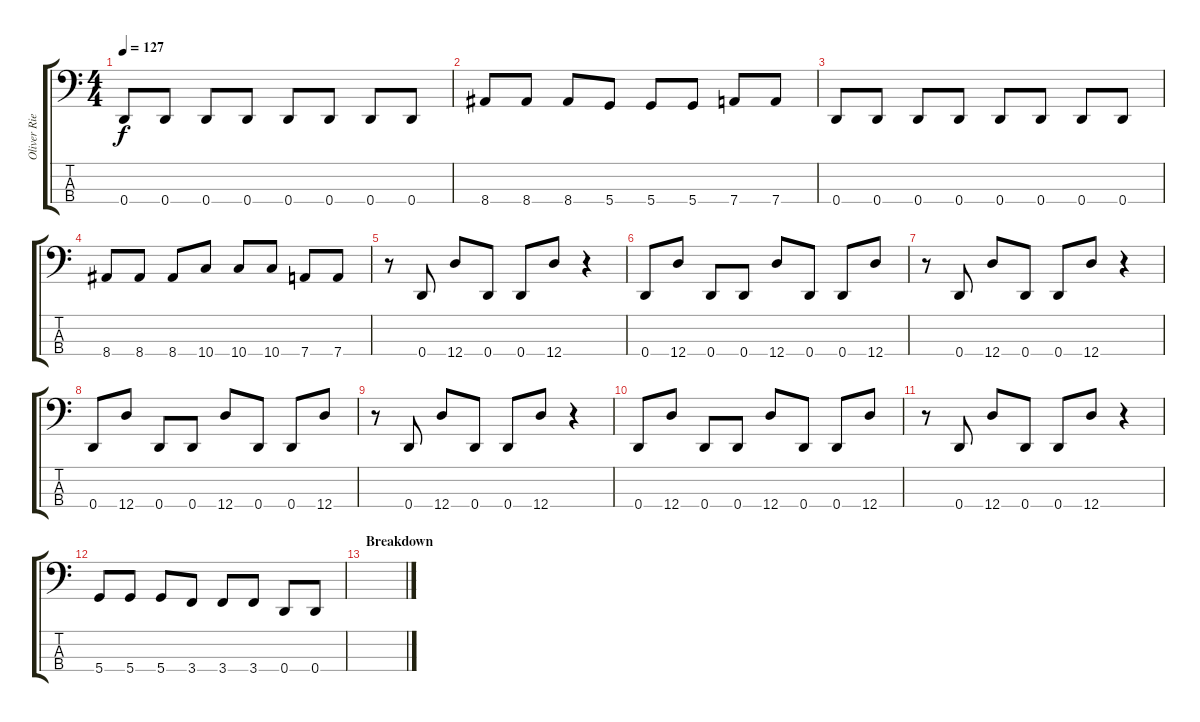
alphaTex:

\track ("Oliver Riedel - Bass" "Oliver Rie") {instrument electricbassfinger}
\staff {score tabs}
\tuning (G2 D2 A1 D1) {hide}
\ts (4 4)
\tempo 127
\clef f4
\ks c
0.4.8{dy f} 0.4.8 0.4.8 0.4.8 0.4.8 0.4.8 0.4.8 0.4.8 |
8.4.8 8.4.8 8.4.8 5.4.8 5.4.8 5.4.8 7.4.8 7.4.8 |
0.4.8 0.4.8 0.4.8 0.4.8 0.4.8 0.4.8 0.4.8 0.4.8 |
8.4.8 8.4.8 8.4.8 10.4.8 10.4.8 10.4.8 7.4.8 7.4.8 |
r.8 0.4.8 12.4.8 0.4.8 0.4.8 12.4.8 r.4 |
0.4.8 12.4.8 0.4.8 0.4.8 12.4.8 0.4.8 0.4.8 12.4.8 |
r.8 0.4.8 12.4.8 0.4.8 0.4.8 12.4.8 r.4 |
0.4.8 12.4.8 0.4.8 0.4.8 12.4.8 0.4.8 0.4.8 12.4.8 |
r.8 0.4.8 12.4.8 0.4.8 0.4.8 12.4.8 r.4 |
0.4.8 12.4.8 0.4.8 0.4.8 12.4.8 0.4.8 0.4.8 12.4.8 |
r.8 0.4.8 12.4.8 0.4.8 0.4.8 12.4.8 r.4 |
5.4.8 5.4.8 5.4.8 3.4.8 3.4.8 3.4.8 0.4.8 0.4.8 |
\section ("" "Breakdown")
